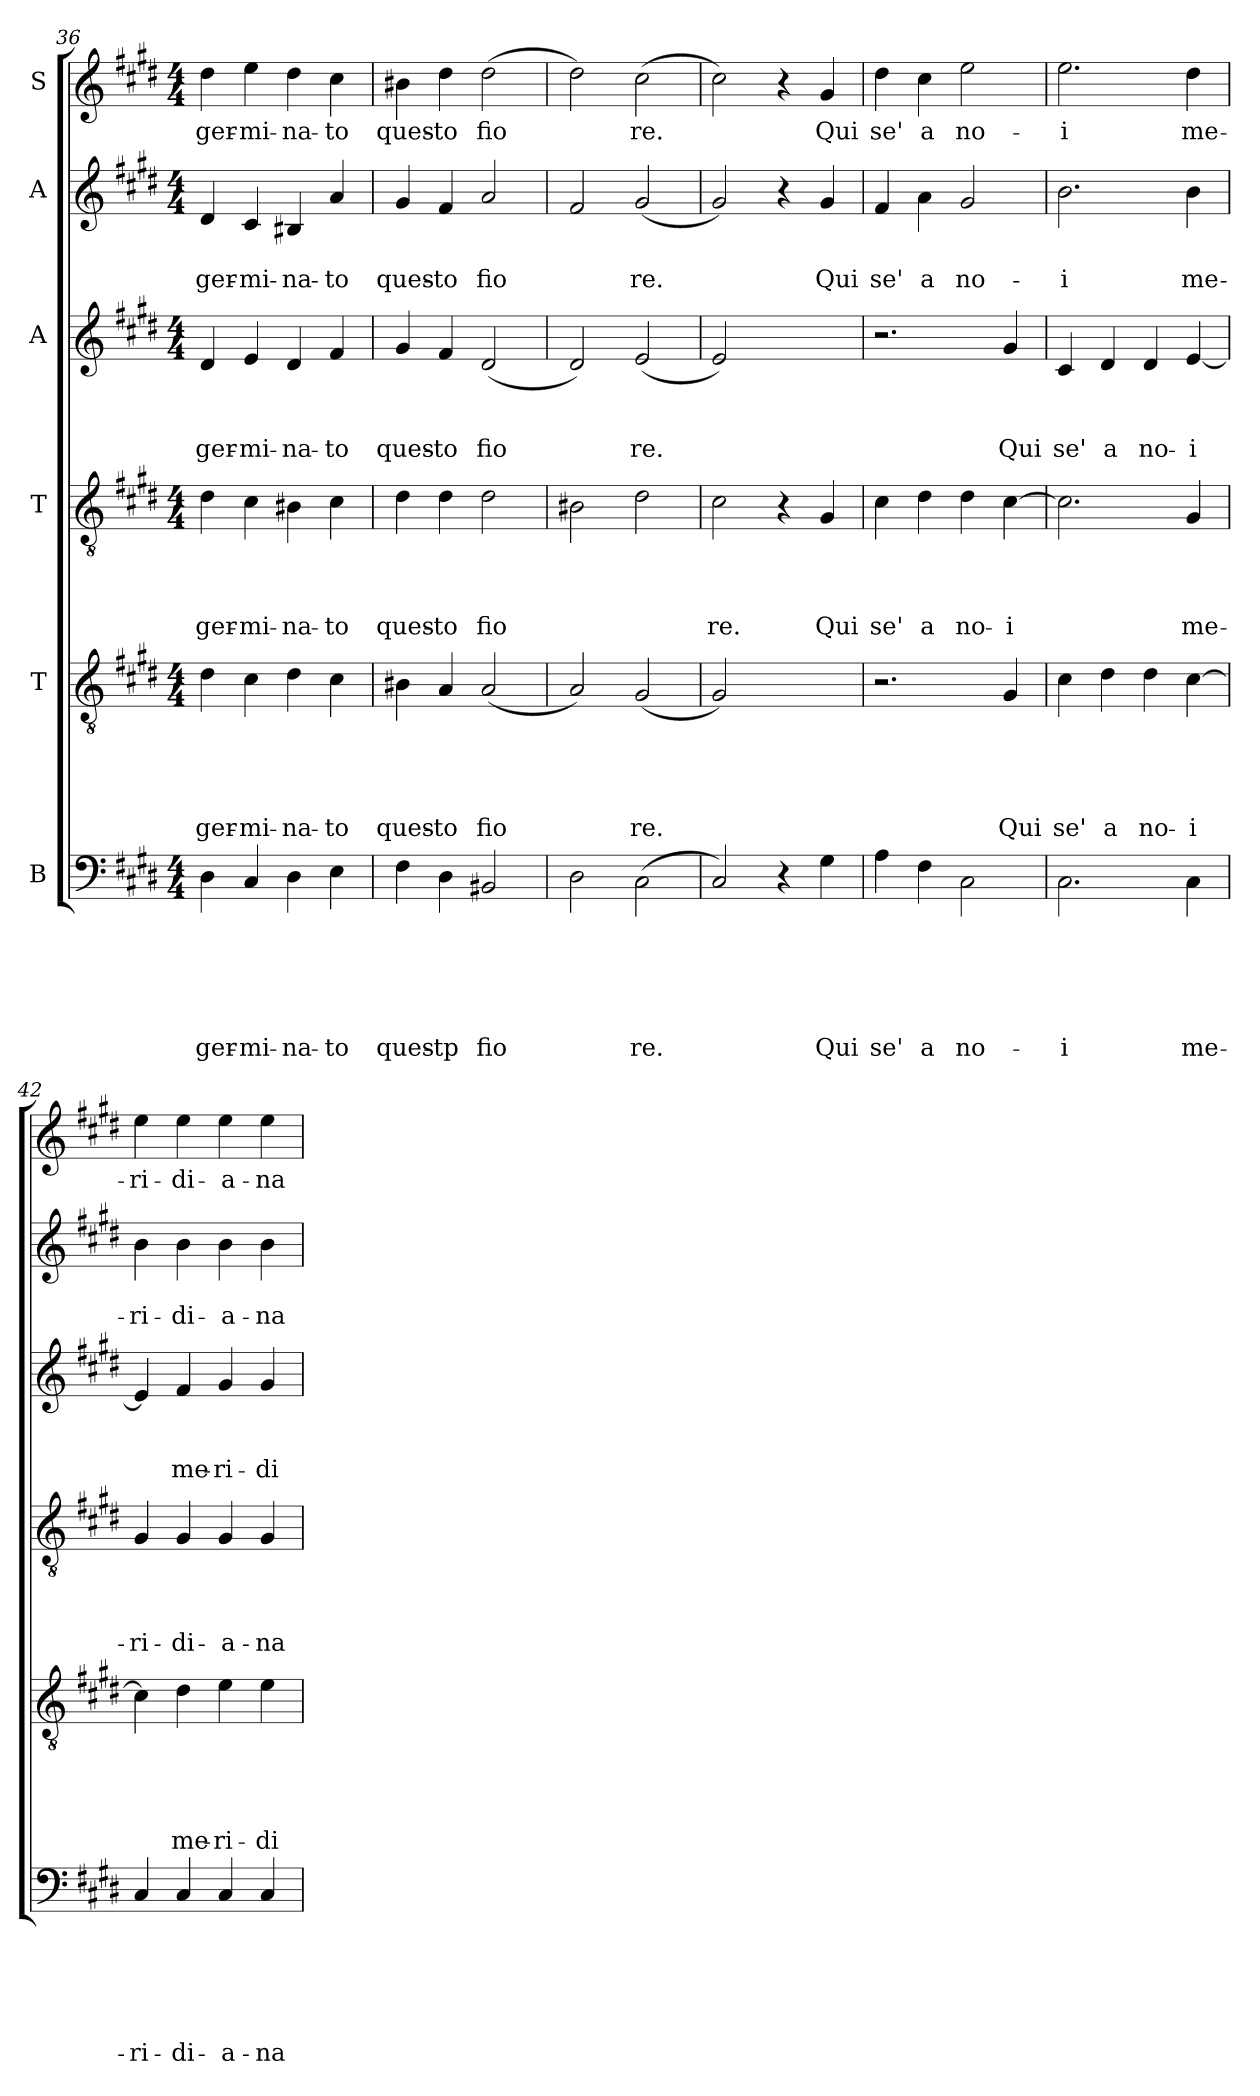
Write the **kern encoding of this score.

**kern	**text	**text	**text	**text	**text	**text	**kern	**text	**text	**text	**text	**text	**kern	**text	**text	**text	**text	**kern	**text	**text	**text	**kern	**text	**text	**kern	**text
*part6	*part6	*part6	*part6	*part6	*part6	*part6	*part5	*part5	*part5	*part5	*part5	*part5	*part4	*part4	*part4	*part4	*part4	*part3	*part3	*part3	*part3	*part2	*part2	*part2	*part1	*part1
*staff6	*staff6	*staff6	*staff6	*staff6	*staff6	*staff6	*staff5	*staff5	*staff5	*staff5	*staff5	*staff5	*staff4	*staff4	*staff4	*staff4	*staff4	*staff3	*staff3	*staff3	*staff3	*staff2	*staff2	*staff2	*staff1	*staff1
*I"B	*	*	*	*	*	*	*I"T	*	*	*	*	*	*I"T	*	*	*	*	*I"A	*	*	*	*I"A	*	*	*I"S	*
!!LO:LB:g=z
*clefF4	*	*	*	*	*	*	*clefGv2	*	*	*	*	*	*clefGv2	*	*	*	*	*clefG2	*	*	*	*clefG2	*	*	*clefG2	*
*k[f#c#g#d#]	*	*	*	*	*	*	*k[f#c#g#d#]	*	*	*	*	*	*k[f#c#g#d#]	*	*	*	*	*k[f#c#g#d#]	*	*	*	*k[f#c#g#d#]	*	*	*k[f#c#g#d#]	*
*E:	*	*	*	*	*	*	*E:	*	*	*	*	*	*E:	*	*	*	*	*E:	*	*	*	*E:	*	*	*E:	*
*M4/4	*	*	*	*	*	*	*M4/4	*	*	*	*	*	*M4/4	*	*	*	*	*M4/4	*	*	*	*M4/4	*	*	*M4/4	*
=36	=36	=36	=36	=36	=36	=36	=36	=36	=36	=36	=36	=36	=36	=36	=36	=36	=36	=36	=36	=36	=36	=36	=36	=36	=36	=36
!	!	!	!	!	!	!LO:LY:b	!	!	!	!	!	!LO:LY:b	!	!	!	!	!LO:LY:b	!	!	!	!LO:LY:b	!	!	!LO:LY:b	!	!LO:LY:b
4D#\	.	.	.	.	.	ger-	4d#\	.	.	.	.	ger-	4d#\	.	.	.	ger-	4d#/	.	.	ger-	4d#/	.	ger-	4dd#\	ger-
!	!	!	!	!	!	!LO:LY:b	!	!	!	!	!	!LO:LY:b	!	!	!	!	!LO:LY:b	!	!	!	!LO:LY:b	!	!	!LO:LY:b	!	!LO:LY:b
4C#/	.	.	.	.	.	-mi-	4c#\	.	.	.	.	-mi-	4c#\	.	.	.	-mi-	4e/	.	.	-mi-	4c#/	.	-mi-	4ee\	-mi-
!	!	!	!	!	!	!LO:LY:b	!	!	!	!	!	!LO:LY:b	!	!	!	!	!LO:LY:b	!	!	!	!LO:LY:b	!	!	!LO:LY:b	!	!LO:LY:b
4D#\	.	.	.	.	.	-na-	4d#\	.	.	.	.	-na-	4B#X\	.	.	.	-na-	4d#/	.	.	-na-	4B#X/	.	-na-	4dd#\	-na-
!	!	!	!	!	!	!LO:LY:b:rj	!	!	!	!	!	!LO:LY:b:rj	!	!	!	!	!LO:LY:b:rj	!	!	!	!LO:LY:b:rj	!	!	!LO:LY:b:rj	!	!LO:LY:b:rj
4E\	.	.	.	.	.	-to	4c#\	.	.	.	.	-to	4c#\	.	.	.	-to	4f#/	.	.	-to	4a/	.	-to	4cc#\	-to
=37	=37	=37	=37	=37	=37	=37	=37	=37	=37	=37	=37	=37	=37	=37	=37	=37	=37	=37	=37	=37	=37	=37	=37	=37	=37	=37
!	!	!	!	!	!	!LO:LY:b	!	!	!	!	!	!LO:LY:b	!	!	!	!	!LO:LY:b	!	!	!	!LO:LY:b	!	!	!LO:LY:b	!	!LO:LY:b
4F#\	.	.	.	.	.	ques-	4B#X\	.	.	.	.	ques-	4d#\	.	.	.	ques-	4g#/	.	.	ques-	4g#/	.	ques-	4b#X\	ques-
!	!	!	!	!	!	!LO:LY:b	!	!	!	!	!	!LO:LY:b:rj	!	!	!	!	!LO:LY:b:rj	!	!	!	!LO:LY:b:rj	!	!	!LO:LY:b:rj	!	!LO:LY:b:rj
4D#\	.	.	.	.	.	-tp	4A/	.	.	.	.	-to	4d#\	.	.	.	-to	4f#/	.	.	-to	4f#/	.	-to	4dd#\	-to
!	!	!	!	!	!	!LO:LY:b	!	!	!	!	!	!LO:LY:b	!	!	!	!	!LO:LY:b	!	!	!	!LO:LY:b	!	!	!LO:LY:b	!	!LO:LY:b
2BB#X/	.	.	.	.	.	fio	(<2A/	.	.	.	.	fio	2d#\	.	.	.	fio	(<2d#/	.	.	fio	2a/	.	fio	(>2dd#\	fio
=38	=38	=38	=38	=38	=38	=38	=38	=38	=38	=38	=38	=38	=38	=38	=38	=38	=38	=38	=38	=38	=38	=38	=38	=38	=38	=38
2D#\	.	.	.	.	.	.	2A/)	.	.	.	.	.	2B#X\	.	.	.	.	2d#/)	.	.	.	2f#/	.	.	2dd#\)	.
!	!	!	!	!	!	!LO:LY:b	!	!	!	!	!	!LO:LY:b	!	!	!	!	!	!	!	!	!LO:LY:b	!	!	!LO:LY:b	!	!LO:LY:b
(<2C#\	.	.	.	.	.	re.	(<2G#/	.	.	.	.	re.	2d#\	.	.	.	.	(<2e/	.	.	re.	(<2g#/	.	re.	(>2cc#\	re.
=39	=39	=39	=39	=39	=39	=39	=39	=39	=39	=39	=39	=39	=39	=39	=39	=39	=39	=39	=39	=39	=39	=39	=39	=39	=39	=39
!	!	!	!	!	!	!	!	!	!	!	!	!	!	!	!	!	!LO:LY:b:rj	!	!	!	!	!	!	!	!	!
2C#/)	.	.	.	.	.	.	2G#/)	.	.	.	.	.	2c#\	.	.	.	re.	2e/)	.	.	.	2g#/)	.	.	2cc#\)	.
4r	.	.	.	.	.	.	2ryy	.	.	.	.	.	4r	.	.	.	.	2ryy	.	.	.	4r	.	.	4r	.
!	!	!	!	!	!	!LO:LY:b	!	!	!	!	!	!	!	!	!	!	!LO:LY:b	!	!	!	!	!	!	!LO:LY:b	!	!LO:LY:b
4G#\	.	.	.	.	.	Qui	.	.	.	.	.	.	4G#/	.	.	.	Qui	.	.	.	.	4g#/	.	Qui	4g#/	Qui
=40	=40	=40	=40	=40	=40	=40	=40	=40	=40	=40	=40	=40	=40	=40	=40	=40	=40	=40	=40	=40	=40	=40	=40	=40	=40	=40
!	!	!	!	!	!	!LO:LY:b	!	!	!	!	!	!	!	!	!	!	!LO:LY:b	!	!	!	!	!	!	!LO:LY:b	!	!LO:LY:b
4A\	.	.	.	.	.	se'	2.r	.	.	.	.	.	4c#\	.	.	.	se'	2.r	.	.	.	4f#/	.	se'	4dd#\	se'
!	!	!	!	!	!	!LO:LY:b:rj	!	!	!	!	!	!	!	!	!	!	!LO:LY:b:rj	!	!	!	!	!	!	!LO:LY:b:rj	!	!LO:LY:b:rj
4F#\	.	.	.	.	.	a	.	.	.	.	.	.	4d#\	.	.	.	a	.	.	.	.	4a\	.	a	4cc#\	a
!	!	!	!	!	!	!LO:LY:b	!	!	!	!	!	!	!	!	!	!	!LO:LY:b	!	!	!	!	!	!	!LO:LY:b	!	!LO:LY:b
2C#\	.	.	.	.	.	no-	.	.	.	.	.	.	4d#\	.	.	.	no-	.	.	.	.	2g#/	.	no-	2ee\	no-
!	!	!	!	!	!	!	!	!	!	!	!	!LO:LY:b	!	!	!	!	!LO:LY:b:rj	!	!	!	!LO:LY:b	!	!	!	!	!
.	.	.	.	.	.	.	4G#/	.	.	.	.	Qui	[>4c#\	.	.	.	-i	4g#/	.	.	Qui	.	.	.	.	.
!!LO:PB:g=z
=41	=41	=41	=41	=41	=41	=41	=41	=41	=41	=41	=41	=41	=41	=41	=41	=41	=41	=41	=41	=41	=41	=41	=41	=41	=41	=41
!	!	!	!	!	!	!LO:LY:b:rj	!	!	!	!	!	!LO:LY:b	!	!	!	!	!	!	!	!	!LO:LY:b	!	!	!LO:LY:b:rj	!	!LO:LY:b:rj
2.C#\	.	.	.	.	.	-i	4c#\	.	.	.	.	se'	2.c#\]	.	.	.	.	4c#/	.	.	se'	2.b\	.	-i	2.ee\	-i
!	!	!	!	!	!	!	!	!	!	!	!	!LO:LY:b:rj	!	!	!	!	!	!	!	!	!LO:LY:b:rj	!	!	!	!	!
.	.	.	.	.	.	.	4d#\	.	.	.	.	a	.	.	.	.	.	4d#/	.	.	a	.	.	.	.	.
!	!	!	!	!	!	!	!	!	!	!	!	!LO:LY:b	!	!	!	!	!	!	!	!	!LO:LY:b	!	!	!	!	!
.	.	.	.	.	.	.	4d#\	.	.	.	.	no-	.	.	.	.	.	4d#/	.	.	no-	.	.	.	.	.
!	!	!	!	!	!	!LO:LY:b	!	!	!	!	!	!LO:LY:b:rj	!	!	!	!	!LO:LY:b	!	!	!	!LO:LY:b:rj	!	!	!LO:LY:b	!	!LO:LY:b
4C#\	.	.	.	.	.	me-	[>4c#\	.	.	.	.	-i	4G#/	.	.	.	me-	[<4e/	.	.	-i	4b\	.	me-	4dd#\	me-
=42	=42	=42	=42	=42	=42	=42	=42	=42	=42	=42	=42	=42	=42	=42	=42	=42	=42	=42	=42	=42	=42	=42	=42	=42	=42	=42
!	!	!	!	!	!	!LO:LY:b:rj	!	!	!	!	!	!	!	!	!	!	!LO:LY:b:rj	!	!	!	!	!	!	!LO:LY:b:rj	!	!LO:LY:b:rj
4C#/	.	.	.	.	.	-ri-	4c#\]	.	.	.	.	.	4G#/	.	.	.	-ri-	4e/]	.	.	.	4b\	.	-ri-	4ee\	-ri-
!	!	!	!	!	!	!LO:LY:b	!	!	!	!	!	!LO:LY:b	!	!	!	!	!LO:LY:b	!	!	!	!LO:LY:b	!	!	!LO:LY:b	!	!LO:LY:b
4C#/	.	.	.	.	.	-di-	4d#\	.	.	.	.	me-	4G#/	.	.	.	-di-	4f#/	.	.	me-	4b\	.	-di-	4ee\	-di-
!	!	!	!	!	!	!LO:LY:b:rj	!	!	!	!	!	!LO:LY:b:rj	!	!	!	!	!LO:LY:b:rj	!	!	!	!LO:LY:b:rj	!	!	!LO:LY:b:rj	!	!LO:LY:b:rj
4C#/	.	.	.	.	.	-a-	4e\	.	.	.	.	-ri-	4G#/	.	.	.	-a-	4g#/	.	.	-ri-	4b\	.	-a-	4ee\	-a-
!	!	!	!	!	!	!LO:LY:b	!	!	!	!	!	!LO:LY:b:rj	!	!	!	!	!LO:LY:b	!	!	!	!LO:LY:b:rj	!	!	!LO:LY:b	!	!LO:LY:b
4C#/	.	.	.	.	.	-na	4e\	.	.	.	.	-di-	4G#/	.	.	.	-na	4g#/	.	.	-di-	4b\	.	-na	4ee\	-na
=	=	=	=	=	=	=	=	=	=	=	=	=	=	=	=	=	=	=	=	=	=	=	=	=	=	=
*-	*-	*-	*-	*-	*-	*-	*-	*-	*-	*-	*-	*-	*-	*-	*-	*-	*-	*-	*-	*-	*-	*-	*-	*-	*-	*-
